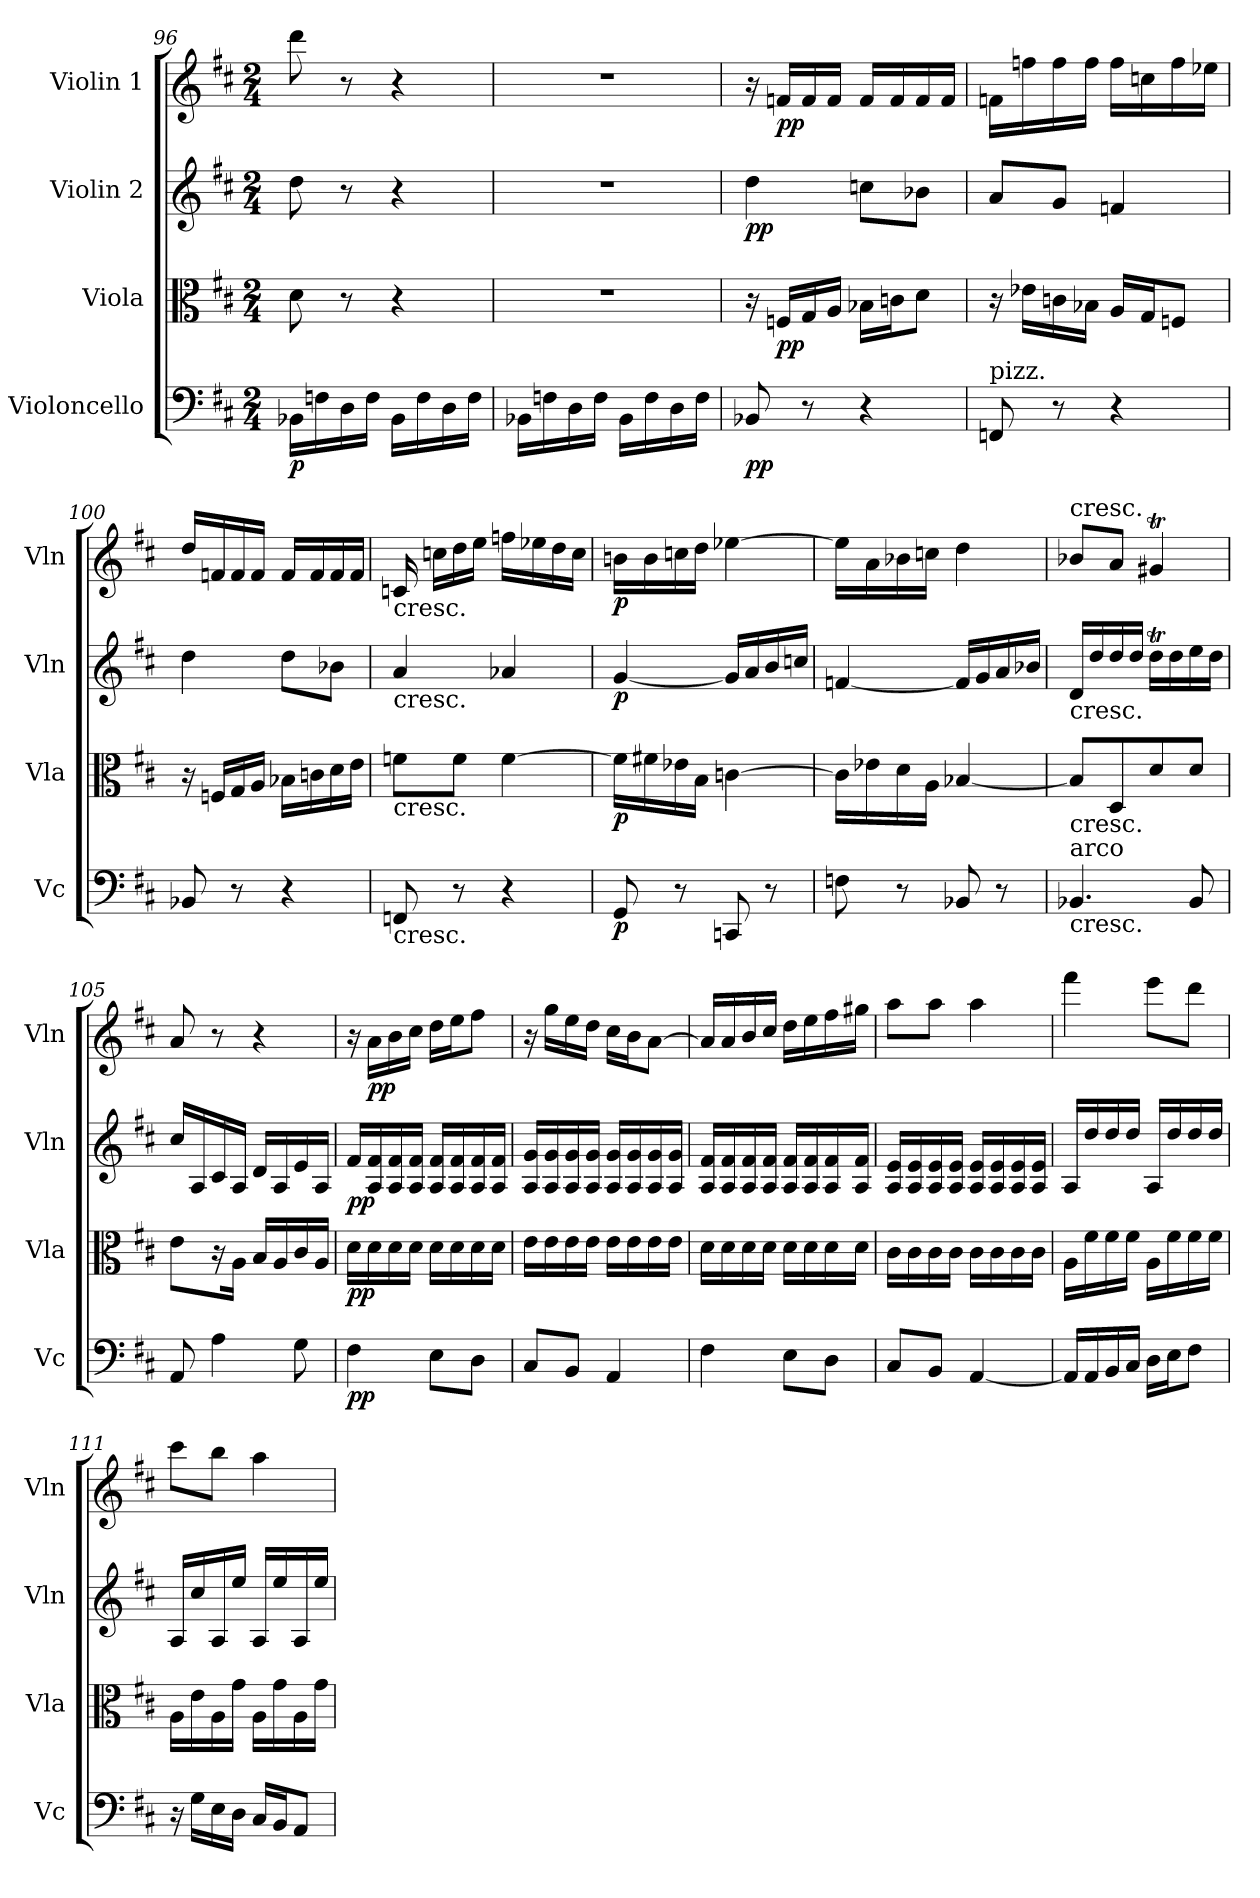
**kern	**dynam	**kern	**dynam	**kern	**dynam	**kern	**dynam
*part4	*part4	*part3	*part3	*part2	*part2	*part1	*part1
*staff4	*staff4	*staff3	*staff3	*staff2	*staff2	*staff1	*staff1
*I"Violoncello	*	*I"Viola	*	*I"Violin 2	*	*I"Violin 1	*
*I'Vc	*	*I'Vla	*	*I'Vln	*	*I'Vln	*
*clefF4	*	*clefC3	*	*clefG2	*	*clefG2	*
*k[f#c#]	*	*k[f#c#]	*	*k[f#c#]	*	*k[f#c#]	*
*D:	*	*D:	*	*D:	*	*D:	*
*M2/4	*	*M2/4	*	*M2/4	*	*M2/4	*
=96	=96	=96	=96	=96	=96	=96	=96
!	!LO:DY:b	!	!	!	!	!	!
16BB-X\LL	p	8d\	.	8dd\	.	8ddd\	.
16Fn\	.	.	.	.	.	.	.
16D\	.	8r	.	8r	.	8r	.
16F\JJ	.	.	.	.	.	.	.
16BB-\LL	.	4r	.	4r	.	4r	.
16F\	.	.	.	.	.	.	.
16D\	.	.	.	.	.	.	.
16F\JJ	.	.	.	.	.	.	.
=97	=97	=97	=97	=97	=97	=97	=97
16BB-X\LL	.	2r	.	2r	.	2r	.
16Fn\	.	.	.	.	.	.	.
16D\	.	.	.	.	.	.	.
16F\JJ	.	.	.	.	.	.	.
16BB-\LL	.	.	.	.	.	.	.
16F\	.	.	.	.	.	.	.
16D\	.	.	.	.	.	.	.
16F\JJ	.	.	.	.	.	.	.
=98	=98	=98	=98	=98	=98	=98	=98
!	!LO:DY:b	!	!	!	!LO:DY:b	!	!
8BB-X/	pp	16r	.	4dd\	pp	16r	.
!	!	!	!LO:DY:b	!	!	!	!LO:DY:b
.	.	16Fn/LL	pp	.	.	16fn/LL	pp
8r	.	16G/	.	.	.	16f/	.
.	.	16A/JJ	.	.	.	16f/JJ	.
4r	.	16B-X\LL	.	8ccn\L	.	16f/LL	.
.	.	16cn\J	.	.	.	16f/	.
.	.	8d\J	.	8b-X\J	.	16f/	.
.	.	.	.	.	.	16f/JJ	.
=99	=99	=99	=99	=99	=99	=99	=99
!LO:TX:a:t=pizz.	!	!	!	!	!	!	!
8FFn/	.	16r	.	8a/L	.	16fn\LL	.
.	.	16e-X\LL	.	.	.	16ffn\	.
8r	.	16cn\	.	8g/J	.	16ff\	.
.	.	16B-X\JJ	.	.	.	16ff\JJ	.
4r	.	16A/LL	.	4fn/	.	16ff\LL	.
.	.	16G/J	.	.	.	16ccn\	.
.	.	8Fn/J	.	.	.	16ff\	.
.	.	.	.	.	.	16ee-X\JJ	.
=100	=100	=100	=100	=100	=100	=100	=100
8BB-X/	.	16r	.	4dd\	.	16dd/LL	.
.	.	16Fn/LL	.	.	.	16fn/	.
8r	.	16G/	.	.	.	16f/	.
.	.	16A/JJ	.	.	.	16f/JJ	.
4r	.	16B-X\LL	.	8dd\L	.	16f/LL	.
.	.	16cn\	.	.	.	16f/	.
.	.	16d\	.	8b-X\J	.	16f/	.
.	.	16e\JJ	.	.	.	16f/JJ	.
=101	=101	=101	=101	=101	=101	=101	=101
!	!	!	!	!	!	!LO:TX:b:t=cresc.	!
!	!	!	!	!LO:TX:b:t=cresc.	!	!	!
!	!	!LO:TX:b:t=cresc.	!	!	!	!	!
!LO:TX:b:t=cresc.	!	!	!	!	!	!	!
8FFn/	.	8fn\L	.	4a/	.	16cn/	.
.	.	.	.	.	.	16ccn\LL	.
8r	.	8f\J	.	.	.	16dd\	.
.	.	.	.	.	.	16ee\JJ	.
4r	.	[4f\	.	4a-X/	.	16ffn\LL	.
.	.	.	.	.	.	16ee-X\	.
.	.	.	.	.	.	16dd\	.
.	.	.	.	.	.	16cc\JJ	.
=102	=102	=102	=102	=102	=102	=102	=102
!	!LO:DY:b	!	!LO:DY:b	!	!LO:DY:b	!	!LO:DY:b
8GG/	p	16f\LL]	p	[4g/	p	16bn\LL	p
.	.	16f#X\	.	.	.	16b\	.
8r	.	16e-X\	.	.	.	16ccn\	.
.	.	16B\JJ	.	.	.	16dd\JJ	.
8CCn/	.	[4cn\	.	16g/LL]	.	[4ee-X\	.
.	.	.	.	16a/	.	.	.
8r	.	.	.	16b/	.	.	.
.	.	.	.	16ccn/JJ	.	.	.
=103	=103	=103	=103	=103	=103	=103	=103
8Fn\	.	16c\LL]	.	[4fn/	.	16ee-\LL]	.
.	.	16e-X\	.	.	.	16a\	.
8r	.	16d\	.	.	.	16b-X\	.
.	.	16A\JJ	.	.	.	16ccn\JJ	.
8BB-X/	.	[4B-X/	.	16f/LL]	.	4dd\	.
.	.	.	.	16g/	.	.	.
8r	.	.	.	16a/	.	.	.
.	.	.	.	16b-X/JJ	.	.	.
=104	=104	=104	=104	=104	=104	=104	=104
!	!	!	!	!	!	!LO:TX:a:t=cresc.	!
!	!	!	!	!LO:TX:b:t=cresc.	!	!	!
!	!	!LO:TX:b:t=cresc.	!	!	!	!	!
!LO:TX:a:t=arco	!	!	!	!	!	!	!
!LO:TX:b:t=cresc.	!	!	!	!	!	!	!
4.BB-X/	.	8B-/L]	.	16d/LL	.	8b-X/L	.
.	.	.	.	16dd/	.	.	.
.	.	8D/	.	16dd/	.	8a/J	.
.	.	.	.	16dd/JJ	.	.	.
.	.	8d/	.	16ddT\LL	.	4g#Xt/	.
.	.	.	.	16dd\	.	.	.
8BB-/	.	8d/J	.	16ee\	.	.	.
.	.	.	.	16ddTTT\JJ	.	.	.
=105	=105	=105	=105	=105	=105	=105	=105
8AA/	.	8e\L	.	16cc#/LL	.	8a/	.
.	.	.	.	16A/	.	.	.
4A\	.	16r	.	16c#/	.	8r	.
.	.	16A\Jk	.	16A/JJ	.	.	.
.	.	16B/LL	.	16d/LL	.	4r	.
.	.	16A/	.	16A/	.	.	.
8G\	.	16c#/	.	16e/	.	.	.
.	.	16A/JJ	.	16A/JJ	.	.	.
=106	=106	=106	=106	=106	=106	=106	=106
!	!LO:DY:b	!	!LO:DY:b	!	!LO:DY:b	!	!
4F#\	pp	16d\LL	pp	16f#/LL	pp	16r	.
!	!	!	!	!	!	!	!LO:DY:b
.	.	16d\	.	16A/ 16f#/	.	16a\LL	pp
.	.	16d\	.	16A/ 16f#/	.	16b\	.
.	.	16d\JJ	.	16A/ 16f#/JJ	.	16cc#\JJ	.
8E\L	.	16d\LL	.	16A/ 16f#/LL	.	16dd\LL	.
.	.	16d\	.	16A/ 16f#/	.	16ee\J	.
8D\J	.	16d\	.	16A/ 16f#/	.	8ff#\J	.
.	.	16d\JJ	.	16A/ 16f#/JJ	.	.	.
=107	=107	=107	=107	=107	=107	=107	=107
8C#/L	.	16e\LL	.	16A/ 16g/LL	.	16r	.
.	.	16e\	.	16A/ 16g/	.	16gg\LL	.
8BB/J	.	16e\	.	16A/ 16g/	.	16ee\	.
.	.	16e\JJ	.	16A/ 16g/JJ	.	16dd\JJ	.
4AA/	.	16e\LL	.	16A/ 16g/LL	.	16cc#\LL	.
.	.	16e\	.	16A/ 16g/	.	16b\J	.
.	.	16e\	.	16A/ 16g/	.	[8a\J	.
.	.	16e\JJ	.	16A/ 16g/JJ	.	.	.
=108	=108	=108	=108	=108	=108	=108	=108
4F#\	.	16d\LL	.	16A/ 16f#/LL	.	16a/LL]	.
.	.	16d\	.	16A/ 16f#/	.	16a/	.
.	.	16d\	.	16A/ 16f#/	.	16b/	.
.	.	16d\JJ	.	16A/ 16f#/JJ	.	16cc#/JJ	.
8E\L	.	16d\LL	.	16A/ 16f#/LL	.	16dd\LL	.
.	.	16d\	.	16A/ 16f#/	.	16ee\	.
8D\J	.	16d\	.	16A/ 16f#/	.	16ff#\	.
.	.	16d\JJ	.	16A/ 16f#/JJ	.	16gg#X\JJ	.
=109	=109	=109	=109	=109	=109	=109	=109
8C#/L	.	16c#\LL	.	16A/ 16e/LL	.	8aa\L	.
.	.	16c#\	.	16A/ 16e/	.	.	.
8BB/J	.	16c#\	.	16A/ 16e/	.	8aa\J	.
.	.	16c#\JJ	.	16A/ 16e/JJ	.	.	.
[4AA/	.	16c#\LL	.	16A/ 16e/LL	.	4aa\	.
.	.	16c#\	.	16A/ 16e/	.	.	.
.	.	16c#\	.	16A/ 16e/	.	.	.
.	.	16c#\JJ	.	16A/ 16e/JJ	.	.	.
=110	=110	=110	=110	=110	=110	=110	=110
16AA/LL]	.	16A\LL	.	16A/LL	.	4fff#\	.
16AA/	.	16f#\	.	16dd/	.	.	.
16BB/	.	16f#\	.	16dd/	.	.	.
16C#/JJ	.	16f#\JJ	.	16dd/JJ	.	.	.
16D\LL	.	16A\LL	.	16A/LL	.	8eee\L	.
16E\J	.	16f#\	.	16dd/	.	.	.
8F#\J	.	16f#\	.	16dd/	.	8ddd\J	.
.	.	16f#\JJ	.	16dd/JJ	.	.	.
=111	=111	=111	=111	=111	=111	=111	=111
16r	.	16A\LL	.	16A/LL	.	8ccc#\L	.
16G\LL	.	16e\	.	16cc#/	.	.	.
16E\	.	16A\	.	16A/	.	8bb\J	.
16D\JJ	.	16g\JJ	.	16ee/JJ	.	.	.
16C#/LL	.	16A\LL	.	16A/LL	.	4aa\	.
16BB/J	.	16g\	.	16ee/	.	.	.
8AA/J	.	16A\	.	16A/	.	.	.
.	.	16g\JJ	.	16ee/JJ	.	.	.
=	=	=	=	=	=	=	=
*-	*-	*-	*-	*-	*-	*-	*-
